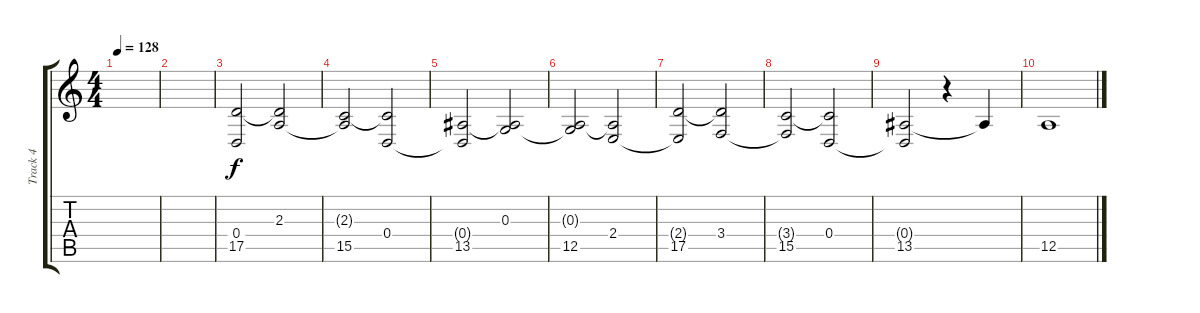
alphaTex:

\track ("Track 4" "Track 4") {instrument stringensemble1}
\staff {score tabs}
\tuning (E4 B3 G3 D3 A2 E2) {hide}
\ts (4 4)
\tempo 128
\clef g2
\ks c
|
|
(0.4 17.5).2 (2.3 17.5{t}).2 |
(2.3{t} 15.5).2 (0.4 15.5{t}).2 |
(0.4{t} 13.5).2 (0.3 13.5{t}).2 |
(0.3{t} 12.5).2 (2.4 12.5{t}).2 |
(2.4{t} 17.5).2 (3.4 17.5{t}).2 |
(3.4{t} 15.5).2 (0.4 15.5{t}).2 |
(0.4{t} 13.5).2 r.4 13.5{t}.4 |
12.5.1
